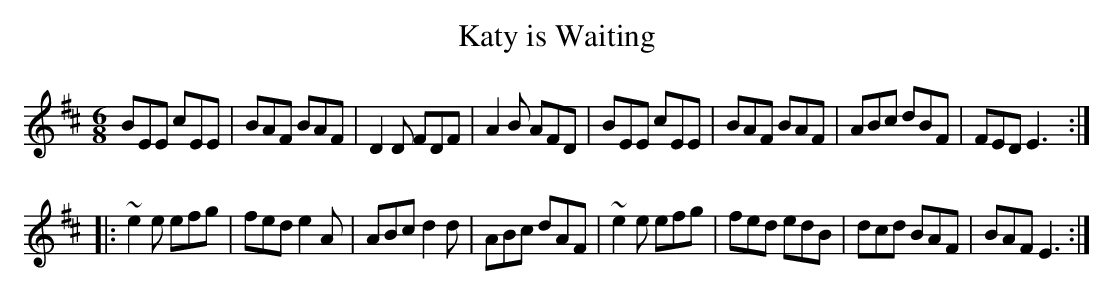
X:1
T:Katy is Waiting
M:6/8
L:1/8
K:EDor
BEE cEE|BAF BAF|D2 D FDF|A2 B AFD|\
BEE cEE|BAF BAF|ABc dBF|FED E3 :|
|: ~e2 e efg|fed e2 A|ABc d2 d|ABc dAF|\
~e2 e efg|fed edB| dcd BAF|BAF E3 :|
